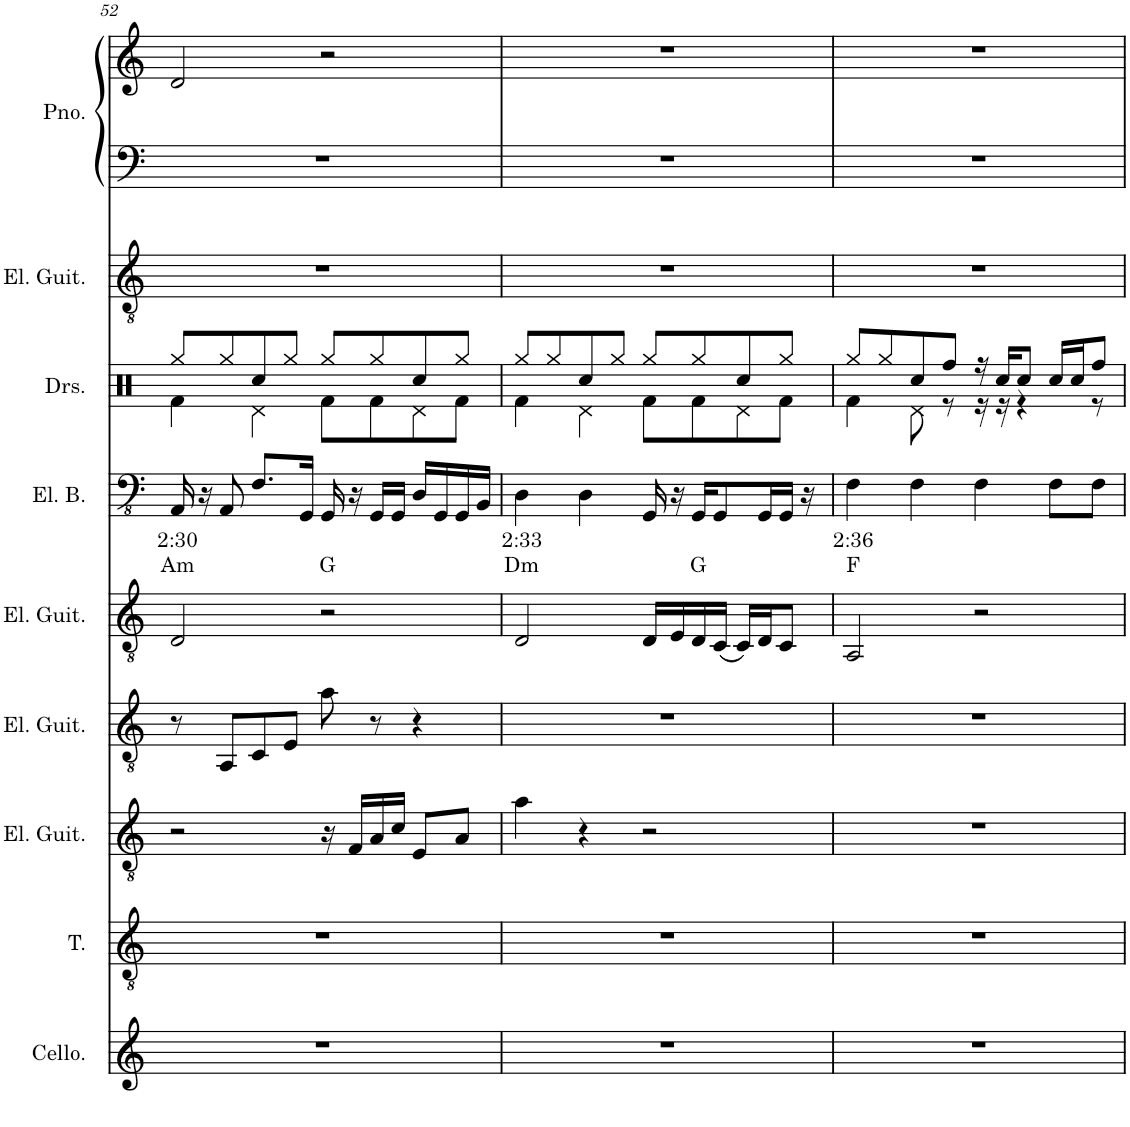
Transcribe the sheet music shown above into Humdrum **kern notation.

**kern	**kern	**kern	**kern	**kern	**kern	**text	**text	**kern	**kern	**kern	**kern
*part9	*part8	*part7	*part6	*part5	*part4	*part4	*part4	*part3	*part2	*part1	*part1
*staff10	*staff9	*staff8	*staff7	*staff6	*staff5	*staff5	*staff5	*staff4	*staff3	*staff2	*staff1
*I"Cello	*I"Tenor	*I"Electric Guitar	*I"Electric Guitar	*I"Electric Guitar	*I"Electric Bass	*	*	*I"Drumset	*I"Electric Guitar	*I"Piano	*
*I'Cello.	*I'T.	*I'El. Guit.	*I'El. Guit.	*I'El. Guit.	*I'El. B.	*	*	*I'Drs.	*I'El. Guit.	*I'Pno.	*
!!LO:PB:g=z
*clefG2	*clefGv2	*clefGv2	*clefGv2	*clefGv2	*clefFv4	*	*	*clefX	*clefGv2	*clefF4	*clefG2
*k[]	*k[]	*k[]	*k[]	*k[]	*k[]	*	*	*k[]	*k[]	*k[]	*k[]
*M4/4	*M4/4	*M4/4	*M4/4	*M4/4	*M4/4	*	*	*M4/4	*M4/4	*M4/4	*M4/4
=52	=52	=52	=52	=52	=52	=52	=52	=52	=52	=52	=52
!	!	!	!	!	!	!LO:LY:b	!LO:LY:b	!	!	!	!
*	*	*	*	*	*	*	*	*^	*	*	*
1r	1r	2r	8r	2D/	16AAA/	2:30	Am	8Rgg/L	4Rf\	1r	1r	2d/
.	.	.	.	.	16r	.	.	.	.	.	.	.
.	.	.	8AA/L	.	8AAA/	.	.	8Rgg/	.	.	.	.
.	.	.	8C/	.	8.FF/L	.	.	8Rcc/	4Rd\	.	.	.
.	.	.	8E/J	.	.	.	.	8Rgg/J	.	.	.	.
.	.	.	.	.	16GGG/Jk	.	.	.	.	.	.	.
!	!	!	!	!	!	!	!LO:LY:b	!	!	!	!	!
.	.	16r	8a\	2r	16GGG/	.	G	8Rgg/L	8Rf\L	.	.	2r
.	.	16F/LL	.	.	16r	.	.	.	.	.	.	.
.	.	16A/	8r	.	16GGG/LL	.	.	8Rgg/	8Rf\	.	.	.
.	.	16c/JJ	.	.	16GGG/JJ	.	.	.	.	.	.	.
.	.	8E/L	4r	.	16DD/LL	.	.	8Rcc/	8Rd\	.	.	.
.	.	.	.	.	16GGG/	.	.	.	.	.	.	.
.	.	8A/J	.	.	16GGG/	.	.	8Rgg/J	8Rf\J	.	.	.
.	.	.	.	.	16BBB/JJ	.	.	.	.	.	.	.
=53	=53	=53	=53	=53	=53	=53	=53	=53	=53	=53	=53	=53
!	!	!	!	!	!	!LO:LY:b	!LO:LY:b	!	!	!	!	!
1r	1r	4a\	1r	2D/	4DD\	2:33	Dm	8Rgg/L	4Rf\	1r	1r	1r
.	.	.	.	.	.	.	.	8Rgg/	.	.	.	.
.	.	4r	.	.	4DD\	.	.	8Rcc/	4Rd\	.	.	.
.	.	.	.	.	.	.	.	8Rgg/J	.	.	.	.
.	.	2r	.	16D/LL	16GGG/	.	.	8Rgg/L	8Rf\L	.	.	.
.	.	.	.	16E/	16r	.	.	.	.	.	.	.
!	!	!	!	!	!	!	!LO:LY:b	!	!	!	!	!
.	.	.	.	16D/	16GGG/KL	.	G	8Rgg/	8Rf\	.	.	.
.	.	.	.	(16C/JJ	8GGG/	.	.	.	.	.	.	.
.	.	.	.	16C/LL)	.	.	.	8Rcc/	8Rd\	.	.	.
.	.	.	.	16D/J	16GGG/L	.	.	.	.	.	.	.
.	.	.	.	8C/J	16GGG/JJ	.	.	8Rgg/J	8Rf\J	.	.	.
.	.	.	.	.	16r	.	.	.	.	.	.	.
=54	=54	=54	=54	=54	=54	=54	=54	=54	=54	=54	=54	=54
!	!	!	!	!	!	!LO:LY:b	!LO:LY:b	!	!	!	!	!
1r	1r	1r	1r	2AA/	4FF\	2:36	F	8Rgg/L	4Rf\	1r	1r	1r
.	.	.	.	.	.	.	.	8Rgg/	.	.	.	.
.	.	.	.	.	4FF\	.	.	8Rcc/	8Rd\	.	.	.
.	.	.	.	.	.	.	.	8Rff/J	8r	.	.	.
.	.	.	.	2r	4FF\	.	.	16r	16r	.	.	.
.	.	.	.	.	.	.	.	16Rcc/KL	16r	.	.	.
.	.	.	.	.	.	.	.	8Rcc/J	4r	.	.	.
.	.	.	.	.	8FF\L	.	.	16Rcc/LL	.	.	.	.
.	.	.	.	.	.	.	.	16Rcc/J	.	.	.	.
.	.	.	.	.	8FF\J	.	.	8Rff/J	8r	.	.	.
*	*	*	*	*	*	*	*	*v	*v	*	*	*
=	=	=	=	=	=	=	=	=	=	=	=
*-	*-	*-	*-	*-	*-	*-	*-	*-	*-	*-	*-
